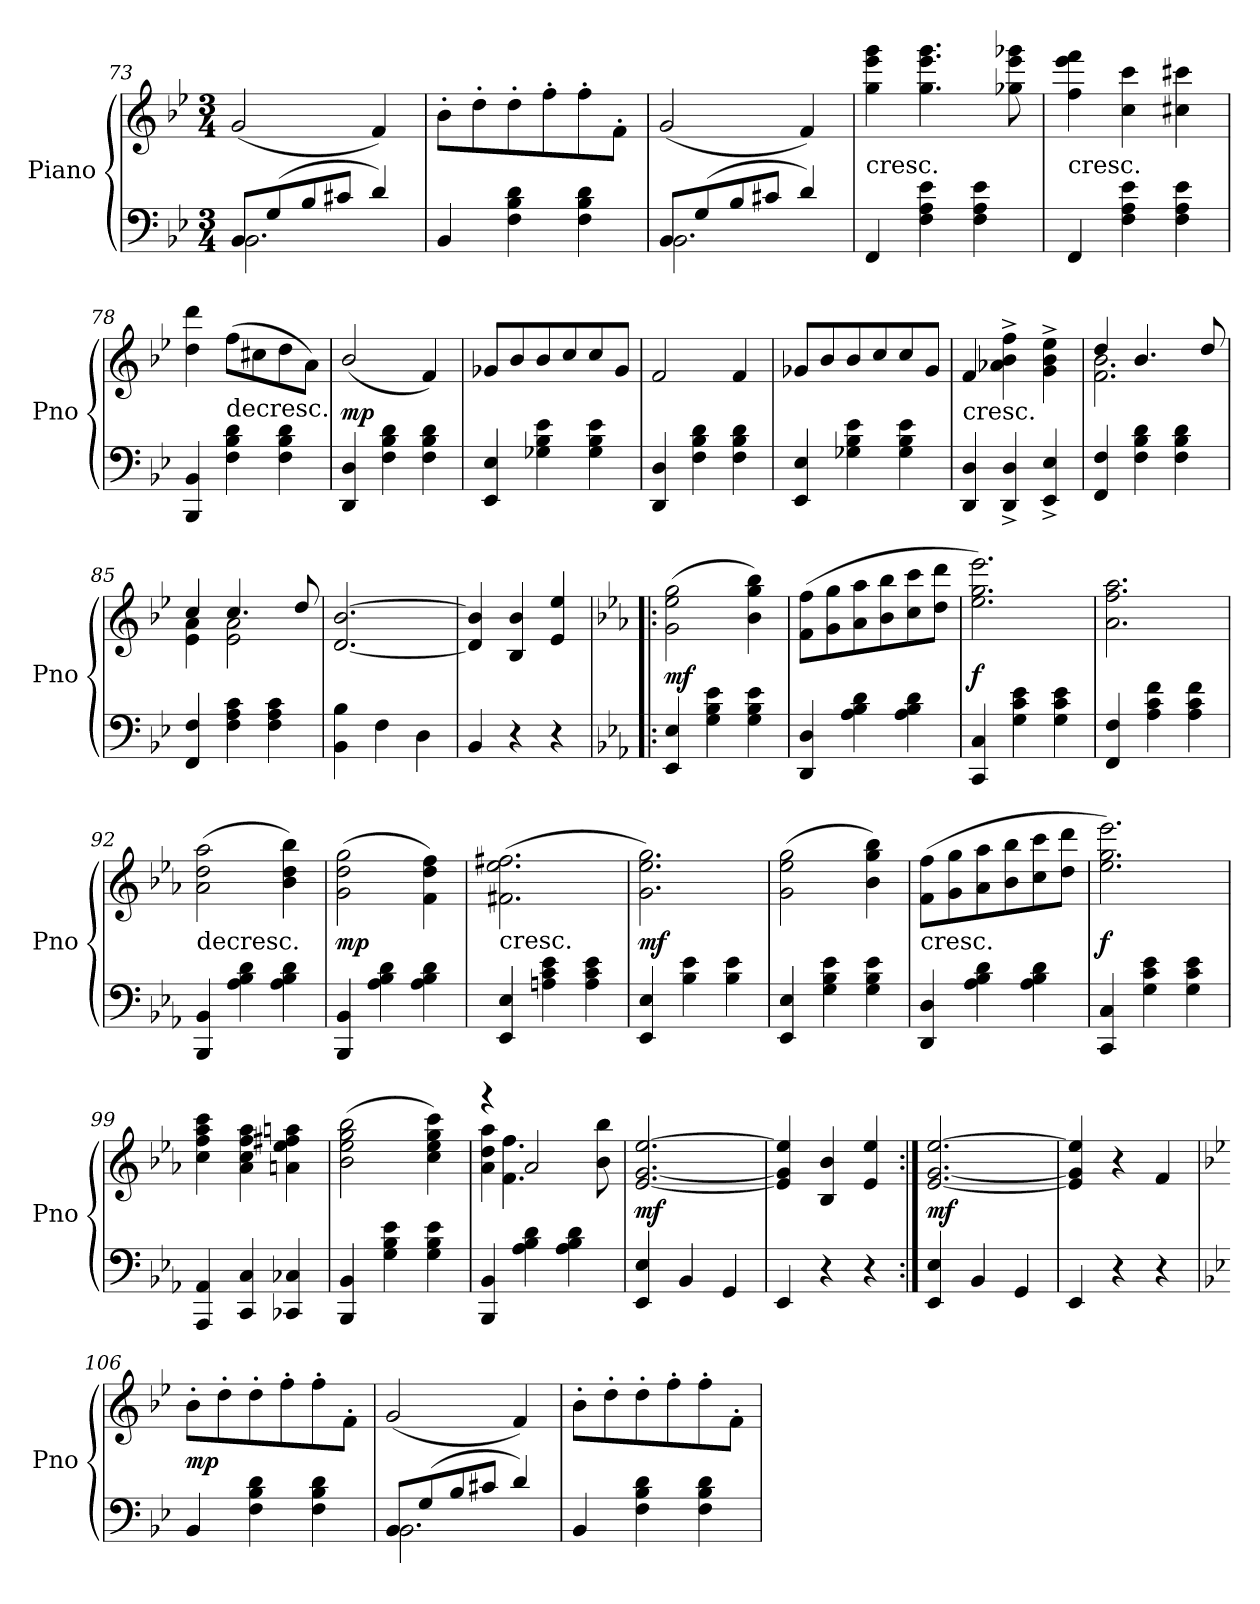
**kern	**kern	**dynam
*part1	*part1	*part1
*staff2	*staff1	*staff1/2
*I"Piano	*	*
*I'Pno	*	*
*clefF4	*clefG2	*
*k[b-e-]	*k[b-e-]	*
*M3/4	*M3/4	*
=73	=73	=73
*^	*	*
8BB-/L	2.BB-\	(2g/	.
(8G/	.	.	.
8B-/	.	.	.
8c#X/J	.	.	.
4d/)	.	4f/)	.
*v	*v	*	*
=74	=74	=74
4BB-/	8b-'\L	.
.	8dd'\	.
4F\ 4B-\ 4d\	8dd'\	.
.	8ff'\	.
4F\ 4B-\ 4d\	8ff'\	.
.	8f'\J	.
=75	=75	=75
*^	*	*
8BB-/L	2.BB-\	(2g/	.
(8G/	.	.	.
8B-/	.	.	.
8c#X/J	.	.	.
4d/)	.	4f/)	.
*v	*v	*	*
=76	=76	=76
!	!LO:TX:c:t=cresc.	!
4FF/	4gg\ 4eee-\ 4ggg\	.
4F\ 4A\ 4e-\	4.gg\ 4.eee-\ 4.ggg\	.
4F\ 4A\ 4e-\	.	.
.	8gg-X\ 8eee-\ 8ggg-X\	.
=77	=77	=77
!	!LO:TX:c:t=cresc.	!
4FF/	4ff\ 4eee-\ 4fff\	.
4F\ 4A\ 4e-\	4cc\ 4ccc\	.
4F\ 4A\ 4e-\	4cc#X\ 4ccc#X\	.
=78	=78	=78
4BBB-/ 4BB-/	4dd\ 4ddd\	.
!	!LO:TX:c:t=decresc.	!
4F\ 4B-\ 4d\	(8ff\L	.
.	8cc#X\	.
4F\ 4B-\ 4d\	8dd\	.
.	8a\J)	.
=79	=79	=79
4DD/ 4D/	(2b-/	mp
4F\ 4B-\ 4d\	.	.
4F\ 4B-\ 4d\	4f/)	.
=80	=80	=80
4EE-/ 4E-/	8g-X/L	.
.	8b-/	.
4G-X\ 4B-\ 4e-\	8b-/	.
.	8cc/	.
4G-\ 4B-\ 4e-\	8cc/	.
.	8g-/J	.
=81	=81	=81
4DD/ 4D/	2f/	.
4F\ 4B-\ 4d\	.	.
4F\ 4B-\ 4d\	4f/	.
=82	=82	=82
4EE-/ 4E-/	8g-X/L	.
.	8b-/	.
4G-X\ 4B-\ 4e-\	8b-/	.
.	8cc/	.
4G-\ 4B-\ 4e-\	8cc/	.
.	8g-/J	.
=83	=83	=83
!	!LO:TX:c:t=cresc.	!
4DD/ 4D/	4f/	.
4DD^/ 4D^/	4a-X^\ 4b-^\ 4ff^\	.
4EE-^/ 4E-^/	4g^\ 4b-^\ 4ee-^\	.
=84	=84	=84
*	*^	*
4FF/ 4F/	4dd/	2.f\ 2.b-\	.
4F\ 4B-\ 4d\	4.b-/	.	.
4F\ 4B-\ 4d\	.	.	.
.	8dd/	.	.
=85	=85	=85	=85
4FF/ 4F/	4cc/	4e-\ 4a\	.
4F\ 4A\ 4c\	4.cc/	2e-\ 2a\	.
4F\ 4A\ 4c\	.	.	.
.	8dd/	.	.
*	*v	*v	*
=86	=86	=86
4BB-\ 4B-\	[2.d/ [2.b-/	.
4F\	.	.
4D\	.	.
=87	=87	=87
4BB-/	4d]/ 4b-]/	.
4r	4B-/ 4b-/	.
4r	4e-/ 4ee-/	.
=88!|:	=88!|:	=88!|:
*k[b-e-a-]	*k[b-e-a-]	*
4EE-/ 4E-/	(2g\ 2ee-\ 2gg\	mf
4G\ 4B-\ 4e-\	.	.
4G\ 4B-\ 4e-\	4b-\ 4gg\ 4bb-\)	.
=89	=89	=89
4DD/ 4D/	(8f\ 8ff\L	.
.	8g\ 8gg\	.
4A-\ 4B-\ 4d\	8a-\ 8aa-\	.
.	8b-\ 8bb-\	.
4A-\ 4B-\ 4d\	8cc\ 8ccc\	.
.	8dd\ 8ddd\J	.
=90	=90	=90
4CC/ 4C/	2.ee-\ 2.gg\ 2.eee-\)	f
4G\ 4c\ 4e-\	.	.
4G\ 4c\ 4e-\	.	.
=91	=91	=91
4FF/ 4F/	2.a-\ 2.ff\ 2.aa-\	.
4A-\ 4c\ 4f\	.	.
4A-\ 4c\ 4f\	.	.
=92	=92	=92
!	!LO:TX:c:t=decresc.	!
4BBB-/ 4BB-/	(2a-\ 2dd\ 2aa-\	.
4A-\ 4B-\ 4d\	.	.
4A-\ 4B-\ 4d\	4b-\ 4dd\ 4bb-\)	.
=93	=93	=93
4BBB-/ 4BB-/	(2g\ 2dd\ 2gg\	mp
4A-\ 4B-\ 4d\	.	.
4A-\ 4B-\ 4d\	4f\ 4dd\ 4ff\)	.
=94	=94	=94
!	!LO:TX:c:t=cresc.	!
4EE-/ 4E-/	(2.f#X\ 2.ee-\ 2.ff#X\	.
4An\ 4c\ 4e-\	.	.
4A\ 4c\ 4e-\	.	.
=95	=95	=95
4EE-/ 4E-/	2.g\ 2.ee-\ 2.gg\)	mf
4B-\ 4e-\	.	.
4B-\ 4e-\	.	.
=96	=96	=96
4EE-/ 4E-/	(2g\ 2ee-\ 2gg\	.
4G\ 4B-\ 4e-\	.	.
4G\ 4B-\ 4e-\	4b-\ 4gg\ 4bb-\)	.
=97	=97	=97
!	!LO:TX:c:t=cresc.	!
4DD/ 4D/	(8f\ 8ff\L	.
.	8g\ 8gg\	.
4A-\ 4B-\ 4d\	8a-\ 8aa-\	.
.	8b-\ 8bb-\	.
4A-\ 4B-\ 4d\	8cc\ 8ccc\	.
.	8dd\ 8ddd\J	.
=98	=98	=98
4CC/ 4C/	2.ee-\ 2.gg\ 2.eee-\)	f
4G\ 4c\ 4e-\	.	.
4G\ 4c\ 4e-\	.	.
=99	=99	=99
4AAA-/ 4AA-/	4cc\ 4ff\ 4aa-\ 4ccc\	.
4CC/ 4C/	4a-\ 4cc\ 4ff\ 4aa-\	.
4CC-X/ 4C-X/	4an\ 4ee-\ 4ff#X\ 4aan\	.
=100	=100	=100
4BBB-/ 4BB-/	(2b-\ 2ee-\ 2gg\ 2bb-\	.
4G\ 4B-\ 4e-\	.	.
4G\ 4B-\ 4e-\	4cc\ 4ee-\ 4gg\ 4ccc\)	.
=101	=101	=101
*	*^	*
4BBB-/ 4BB-/	4r	4a-\ 4dd\ 4aa-\	.
4A-\ 4B-\ 4d\	2a-/	4.f\ 4.ff\	.
4A-\ 4B-\ 4d\	.	.	.
.	.	8b-\ 8bb-\	.
*	*v	*v	*
=102	=102	=102
4EE-/ 4E-/	[2.e-/ [2.g/ [2.ee-/	mf
4BB-/	.	.
4GG/	.	.
=103	=103	=103
4EE-/	4e-]/ 4g]/ 4ee-]/	.
4r	4B-/ 4b-/	.
4r	4e-/ 4ee-/	.
=104:|!	=104:|!	=104:|!
4EE-/ 4E-/	[2.e-/ [2.g/ [2.ee-/	mf
4BB-/	.	.
4GG/	.	.
=105	=105	=105
4EE-/	4e-]/ 4g]/ 4ee-]/	.
4r	4r	.
4r	4f/	.
=106	=106	=106
*k[b-e-]	*k[b-e-]	*
4BB-/	8b-'\L	mp
.	8dd'\	.
4F\ 4B-\ 4d\	8dd'\	.
.	8ff'\	.
4F\ 4B-\ 4d\	8ff'\	.
.	8f'\J	.
=107	=107	=107
*^	*	*
8BB-/L	2.BB-\	(2g/	.
(8G/	.	.	.
8B-/	.	.	.
8c#X/J	.	.	.
4d/)	.	4f/)	.
*v	*v	*	*
=108	=108	=108
4BB-/	8b-'\L	.
.	8dd'\	.
4F\ 4B-\ 4d\	8dd'\	.
.	8ff'\	.
4F\ 4B-\ 4d\	8ff'\	.
.	8f'\J	.
=	=	=
*-	*-	*-
